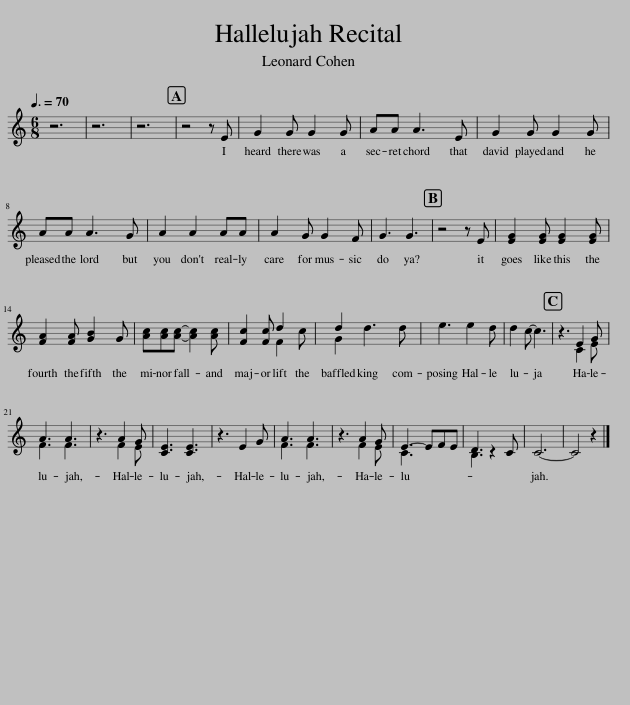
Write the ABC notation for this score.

X:1
%%score ( 1 2 )
L:1/8
Q:3/8=70
M:6/8
I:linebreak $
K:C
V:1 treble
V:2 treble
V:1
 z6 | z6 | z6 | z4 z E | G2 G G2 G | %5
 AA A3 E | G2 G G2 G |$ AA A3 G | A2 A2 AA | A2 G G2 F | %10
 G3 G3 | z4 z E | [EG]2 [EG] [EG]2 [EG] |$ [FA]2 [FA] [GB]2 G | [Ac][Ac][Ac]- [Ac]2 [Ac] | %15
 [Fc]2 [Fc] d2 c | d2 d3 d | e3 e2 d | d2 c- c3 | z3 E2 G |$ %20
 A3 A3 | z3 A2 G | [CE]3 [CE]3 | z3 E2 G | A3 A3 | %25
 z3 A2 G | E3- EFE | D3 z2 C | C6- | C4 z2 |] %30
V:2
 x6 | x6 | x6 | x6 | x6 | %5
 x6 | x6 |$ x6 | x6 | x6 | %10
 x6 | x6 | x6 |$ x6 | x6 | %15
 x3 F2 x | G2 x4 | x6 | x6 | x3 C2 E |$ %20
 F3 F3 | x3 F2 E | x6 | x6 | F3 F3 | %25
 x3 F2 E | C3 x3 | B,3 x3 | x6 | x6 |] %30
